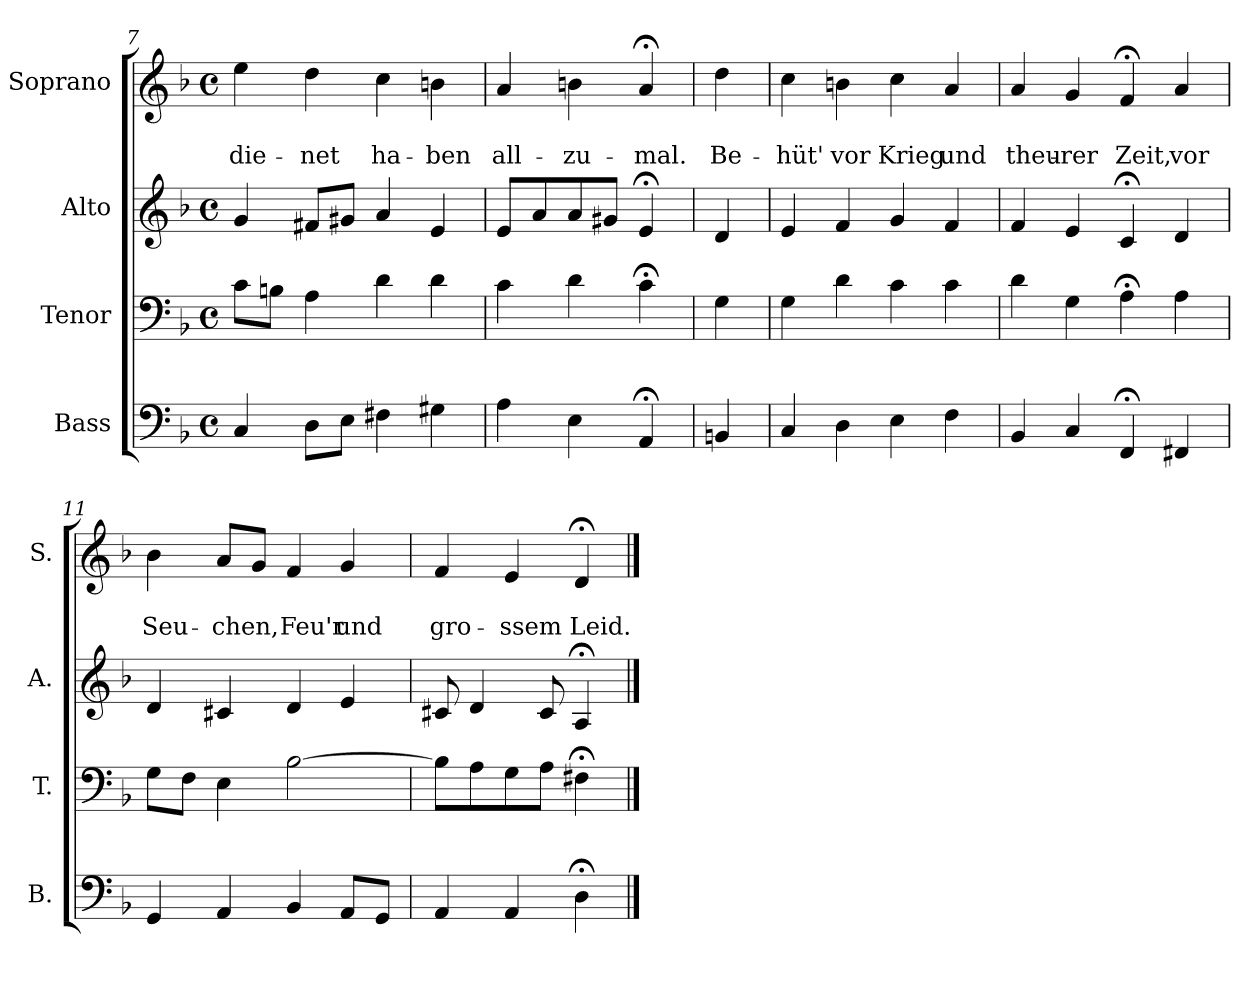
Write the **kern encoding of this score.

**kern	**kern	**kern	**kern	**text	**text
*part4	*part3	*part2	*part1	*part1	*part1
*staff4	*staff3	*staff2	*staff1	*staff1	*staff1
*I"Bass	*I"Tenor	*I"Alto	*I"Soprano	*	*
*I'B.	*I'T.	*I'A.	*I'S.	*	*
*clefF4	*clefF4	*clefG2	*clefG2	*	*
*k[b-]	*k[b-]	*k[b-]	*k[b-]	*	*
*F:	*F:	*F:	*d:	*	*
*M4/4	*M4/4	*M4/4	*M4/4	*	*
*met(c)	*met(c)	*met(c)	*met(c)	*	*
=7	=7	=7	=7	=7	=7
4C/	8c\L	4g/	4ee\	.	-die-
.	8Bn\J	.	.	.	.
8D\L	4A\	8f#X/L	4dd\	.	-net
8E\J	.	8g#X/J	.	.	.
4F#X\	4d\	4a/	4cc\	.	ha-
4G#X\	4d\	4e/	4bn\	.	-ben
=8	=8	=8	=8	=8	=8
4A\	4c\	8e/L	4a/	.	all-
.	.	8a/	.	.	.
4E\	4d\	8a/	4bn\	.	-zu-
.	.	8g#X/J	.	.	.
4AA;</	4c;<\	4e;</	4a;</	.	-mal.
!!LO:PB:g=z
=8a	=8a	=8a	=8a	=8a	=8a
4BBn/	4G\	4d/	4dd\	.	Be-
=9	=9	=9	=9	=9	=9
4C/	4G\	4e/	4cc\	.	-hüt'
4D\	4d\	4f/	4bn\	.	vor
4E\	4c\	4g/	4cc\	.	Krieg
4F\	4c\	4f/	4a/	.	und
=10	=10	=10	=10	=10	=10
4BB-/	4d\	4f/	4a/	.	theu-
4C/	4G\	4e/	4g/	.	-rer
4FF;</	4A;<\	4c;</	4f;</	.	Zeit,
4FF#X/	4A\	4d/	4a/	.	vor
=11	=11	=11	=11	=11	=11
4GG/	8G\L	4d/	4b-\	.	Seu-
.	8F\J	.	.	.	.
4AA/	4E\	4c#X/	8a/L	.	-chen,
.	.	.	8g/J	.	.
4BB-/	[2B-\	4d/	4f/	.	Feu'r
8AA/L	.	4e/	4g/	.	und
8GG/J	.	.	.	.	.
=12	=12	=12	=12	=12	=12
4AA/	8B-\L]	8c#X/	4f/	.	gro-
.	8A\	4d/	.	.	.
4AA/	8G\	.	4e/	.	-ssem
.	8A\J	8c#/	.	.	.
4D;<\	4F#X;<\	4A;</	4d;</	.	Leid.
==	==	==	==	==	==
*-	*-	*-	*-	*-	*-
